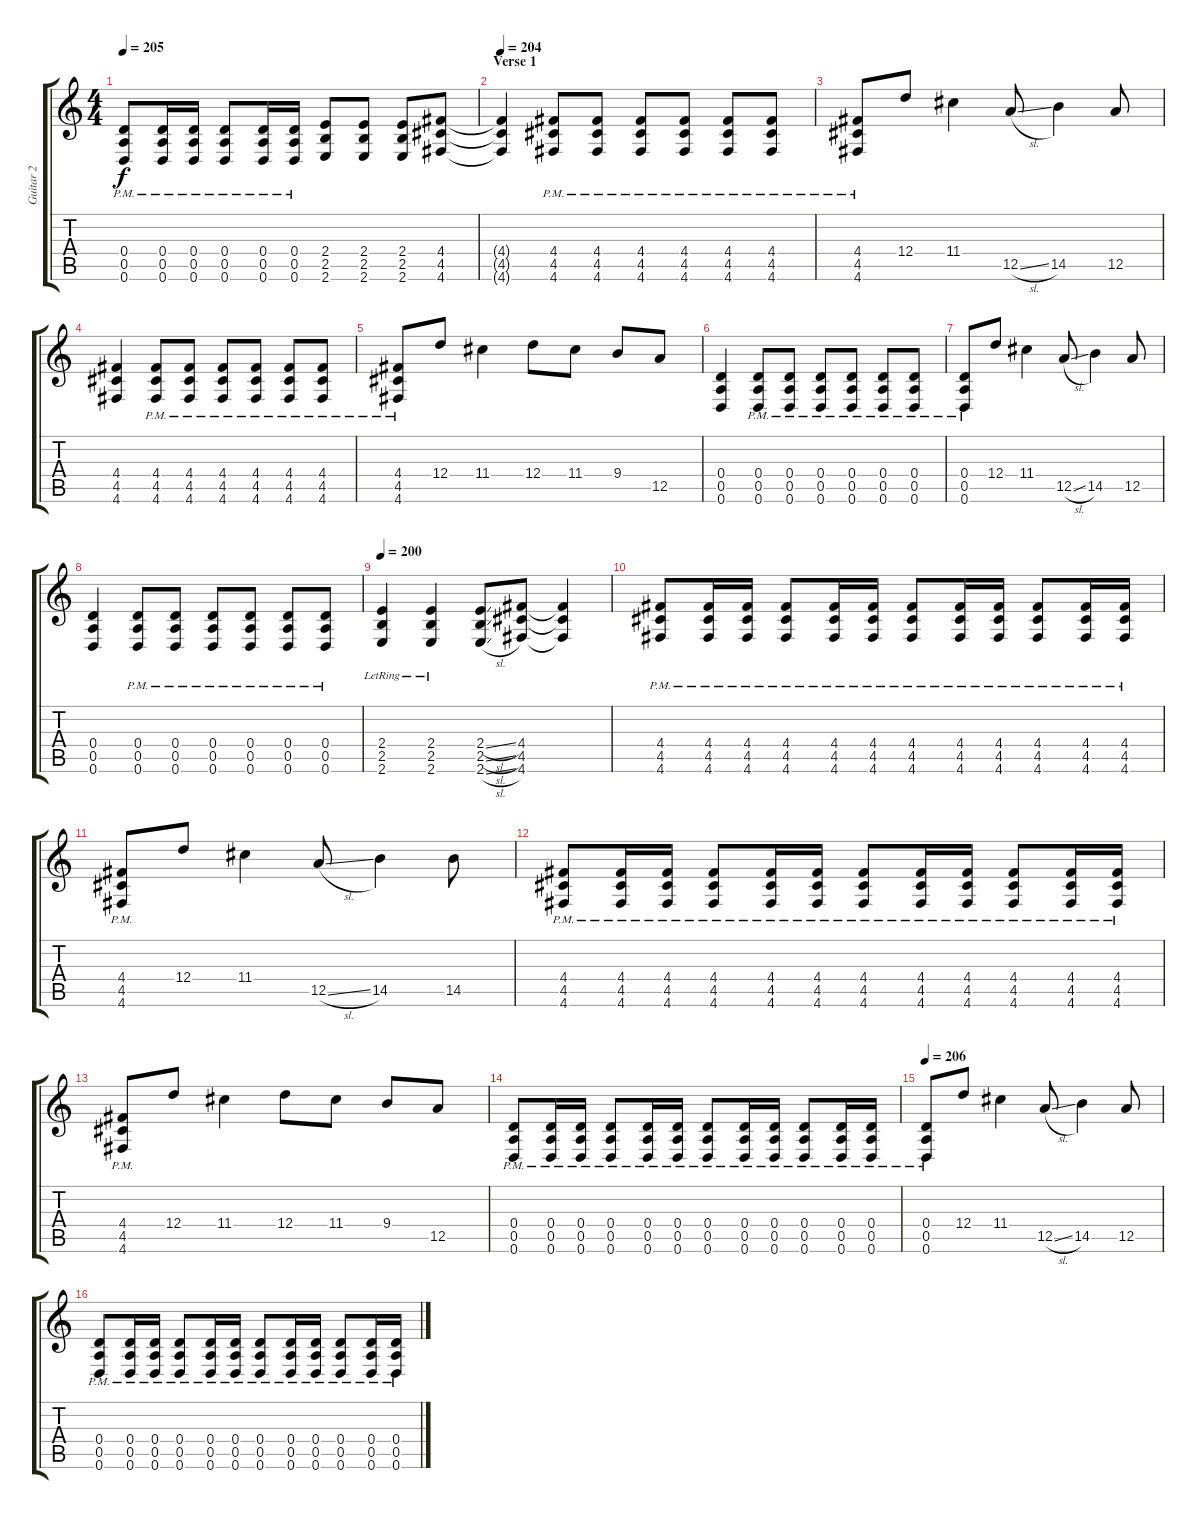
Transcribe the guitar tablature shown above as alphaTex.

\track ("Guitar 2" "Guitar 2") {instrument distortionguitar}
\staff {score tabs}
\tuning (E4 B3 G3 D3 A2 D2) {hide}
\ts (4 4)
\tempo 205
\clef g2
\ks c
(0.4{pm} 0.5{pm} 0.6{pm}).8{dy f} (0.4{pm} 0.5{pm} 0.6{pm}).16 (0.4{pm} 0.5{pm} 0.6{pm}).16 (0.4{pm} 0.5{pm} 0.6{pm}).8 (0.4{pm} 0.5{pm} 0.6{pm}).16 (0.4{pm} 0.5{pm} 0.6{pm}).16 (2.4 2.5 2.6).8 (2.4 2.5 2.6).8 (2.4 2.5 2.6).8 (4.4 4.5 4.6).8 |
\section ("" "Verse 1")
\tempo 204
(4.4{t} 4.5{t} 4.6{t}).4 (4.4{pm} 4.5{pm} 4.6{pm}).8 (4.4{pm} 4.5{pm} 4.6{pm}).8 (4.4{pm} 4.5{pm} 4.6{pm}).8 (4.4{pm} 4.5{pm} 4.6{pm}).8 (4.4{pm} 4.5{pm} 4.6{pm}).8 (4.4{pm} 4.5{pm} 4.6{pm}).8 |
(4.4{pm} 4.5{pm} 4.6{pm}).8 12.4.8 11.4.4 12.5{sl}.8 14.5.4 12.5.8 |
(4.4 4.5 4.6).4 (4.4{pm} 4.5{pm} 4.6{pm}).8 (4.4{pm} 4.5{pm} 4.6{pm}).8 (4.4{pm} 4.5{pm} 4.6{pm}).8 (4.4{pm} 4.5{pm} 4.6{pm}).8 (4.4{pm} 4.5{pm} 4.6{pm}).8 (4.4{pm} 4.5{pm} 4.6{pm}).8 |
(4.4{pm} 4.5{pm} 4.6{pm}).8 12.4.8 11.4.4 12.4.8 11.4.8 9.4.8 12.5.8 |
(0.4 0.5 0.6).4 (0.4{pm} 0.5{pm} 0.6{pm}).8 (0.4{pm} 0.5{pm} 0.6{pm}).8 (0.4{pm} 0.5{pm} 0.6{pm}).8 (0.4{pm} 0.5{pm} 0.6{pm}).8 (0.4{pm} 0.5{pm} 0.6{pm}).8 (0.4{pm} 0.5{pm} 0.6{pm}).8 |
(0.4{pm} 0.5{pm} 0.6{pm}).8 12.4.8 11.4.4 12.5{sl}.8 14.5.4 12.5.8 |
(0.4 0.5 0.6).4 (0.4{pm} 0.5{pm} 0.6{pm}).8 (0.4{pm} 0.5{pm} 0.6{pm}).8 (0.4{pm} 0.5{pm} 0.6{pm}).8 (0.4{pm} 0.5{pm} 0.6{pm}).8 (0.4{pm} 0.5{pm} 0.6{pm}).8 (0.4{pm} 0.5{pm} 0.6{pm}).8 |
\tempo 200
(2.4{lr} 2.5{lr} 2.6{lr}).4 (2.4{lr} 2.5{lr} 2.6{lr}).4 (2.4{sl} 2.5{sl} 2.6{sl}).8 (4.4 4.5 4.6).8 (4.4{t} 4.5{t} 4.6{t}).4 |
(4.4{pm} 4.5{pm} 4.6{pm}).8 (4.4{pm} 4.5{pm} 4.6{pm}).16 (4.4{pm} 4.5{pm} 4.6{pm}).16 (4.4{pm} 4.5{pm} 4.6{pm}).8 (4.4{pm} 4.5{pm} 4.6{pm}).16 (4.4{pm} 4.5{pm} 4.6{pm}).16 (4.4{pm} 4.5{pm} 4.6{pm}).8 (4.4{pm} 4.5{pm} 4.6{pm}).16 (4.4{pm} 4.5{pm} 4.6{pm}).16 (4.4{pm} 4.5{pm} 4.6{pm}).8 (4.4{pm} 4.5{pm} 4.6{pm}).16 (4.4{pm} 4.5{pm} 4.6{pm}).16 |
(4.4{pm} 4.5{pm} 4.6{pm}).8 12.4.8 11.4.4 12.5{sl}.8 14.5.4 14.5.8 |
(4.4{pm} 4.5{pm} 4.6{pm}).8 (4.4{pm} 4.5{pm} 4.6{pm}).16 (4.4{pm} 4.5{pm} 4.6{pm}).16 (4.4{pm} 4.5{pm} 4.6{pm}).8 (4.4{pm} 4.5{pm} 4.6{pm}).16 (4.4{pm} 4.5{pm} 4.6{pm}).16 (4.4{pm} 4.5{pm} 4.6{pm}).8 (4.4{pm} 4.5{pm} 4.6{pm}).16 (4.4{pm} 4.5{pm} 4.6{pm}).16 (4.4{pm} 4.5{pm} 4.6{pm}).8 (4.4{pm} 4.5{pm} 4.6{pm}).16 (4.4{pm} 4.5{pm} 4.6{pm}).16 |
(4.4{pm} 4.5{pm} 4.6{pm}).8 12.4.8 11.4.4 12.4.8 11.4.8 9.4.8 12.5.8 |
(0.4{pm} 0.5{pm} 0.6{pm}).8 (0.4{pm} 0.5{pm} 0.6{pm}).16 (0.4{pm} 0.5{pm} 0.6{pm}).16 (0.4{pm} 0.5{pm} 0.6{pm}).8 (0.4{pm} 0.5{pm} 0.6{pm}).16 (0.4{pm} 0.5{pm} 0.6{pm}).16 (0.4{pm} 0.5{pm} 0.6{pm}).8 (0.4{pm} 0.5{pm} 0.6{pm}).16 (0.4{pm} 0.5{pm} 0.6{pm}).16 (0.4{pm} 0.5{pm} 0.6{pm}).8 (0.4{pm} 0.5{pm} 0.6{pm}).16 (0.4{pm} 0.5{pm} 0.6{pm}).16 |
\tempo 206
(0.4{pm} 0.5{pm} 0.6{pm}).8 12.4.8 11.4.4 12.5{sl}.8 14.5.4 12.5.8 |
(0.4{pm} 0.5{pm} 0.6{pm}).8 (0.4{pm} 0.5{pm} 0.6{pm}).16 (0.4{pm} 0.5{pm} 0.6{pm}).16 (0.4{pm} 0.5{pm} 0.6{pm}).8 (0.4{pm} 0.5{pm} 0.6{pm}).16 (0.4{pm} 0.5{pm} 0.6{pm}).16 (0.4{pm} 0.5{pm} 0.6{pm}).8 (0.4{pm} 0.5{pm} 0.6{pm}).16 (0.4{pm} 0.5{pm} 0.6{pm}).16 (0.4{pm} 0.5{pm} 0.6{pm}).8 (0.4{pm} 0.5{pm} 0.6{pm}).16 (0.4{pm} 0.5{pm} 0.6{pm}).16
